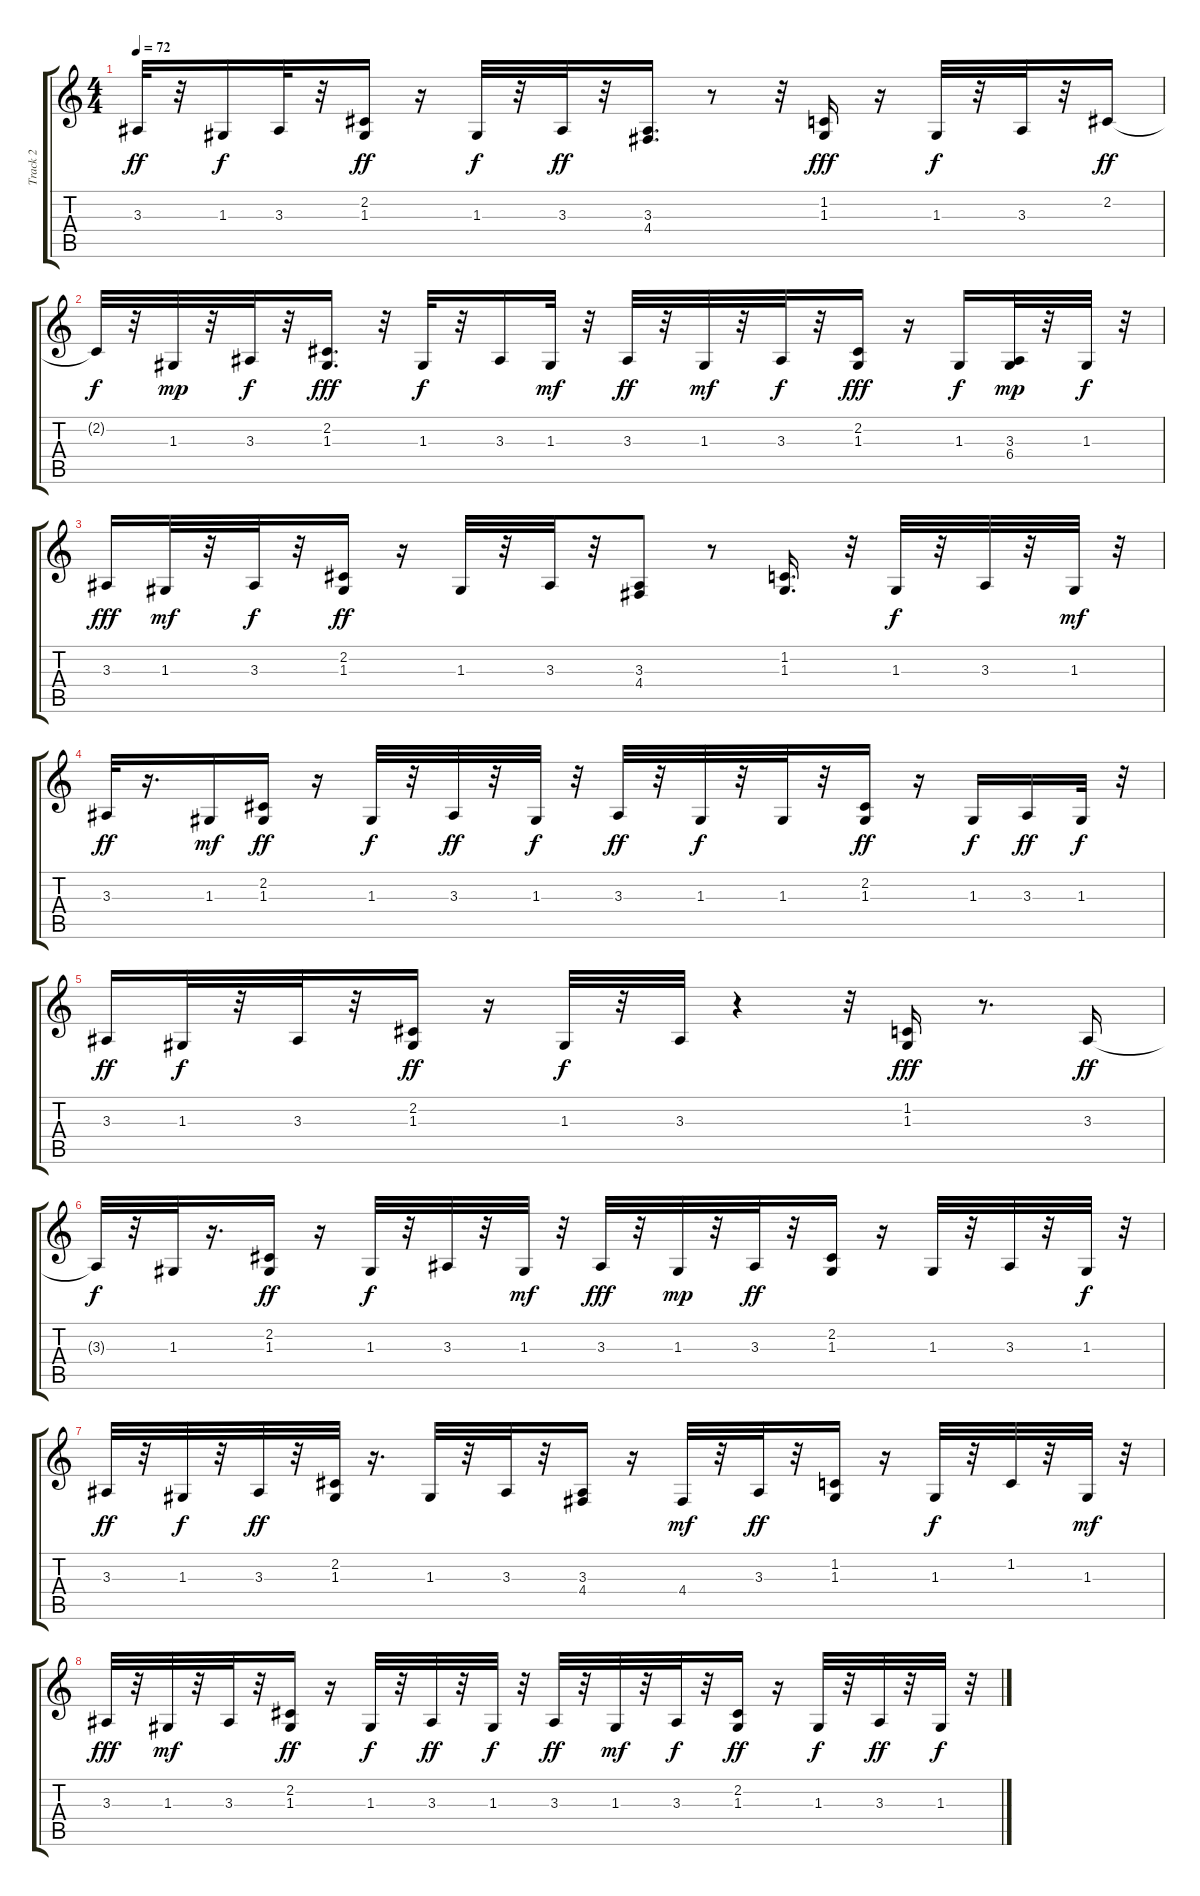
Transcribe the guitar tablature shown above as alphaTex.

\track ("Track 2" "Track 2") {instrument fx1rain}
\staff {score tabs}
\tuning (E4 B3 G3 D3 A2 E2) {hide}
\ts (4 4)
\tempo 72
\clef g2
\ks c
3.3.32{dy ff} r.32 1.3.16{dy f} 3.3.32 r.32 (2.2 1.3).16{dy ff} r.16 1.3.32{dy f} r.32 3.3.32{dy ff} r.32 (3.3 4.4).16{d} r.8 r.32 (1.2 1.3).16{dy fff} r.16 1.3.32{dy f} r.32 3.3.32 r.32 2.2.16{dy ff} |
2.2{t}.32{dy f} r.32 1.3.32{dy mp} r.32 3.3.32{dy f} r.32 (2.2 1.3).16{d dy fff} r.32 1.3.32{dy f} r.32 3.3.16 1.3.32{dy mf} r.32 3.3.32{dy ff} r.32 1.3.32{dy mf} r.32 3.3.32{dy f} r.32 (2.2 1.3).16{dy fff} r.16 1.3.16{dy f} (3.3 6.4).32{dy mp} r.32 1.3.32{dy f} r.32 |
3.3.16{dy fff} 1.3.32{dy mf} r.32 3.3.32{dy f} r.32 (2.2 1.3).16{dy ff} r.16 1.3.32 r.32 3.3.32 r.32 (3.3 4.4).8 r.8 (1.2 1.3).16{d} r.32 1.3.32{dy f} r.32 3.3.32 r.32 1.3.32{dy mf} r.32 |
3.3.32{dy ff} r.16{d} 1.3.16{dy mf} (2.2 1.3).16{dy ff} r.16 1.3.32{dy f} r.32 3.3.32{dy ff} r.32 1.3.32{dy f} r.32 3.3.32{dy ff} r.32 1.3.32{dy f} r.32 1.3.32 r.32 (2.2 1.3).16{dy ff} r.16 1.3.16{dy f} 3.3.16{dy ff} 1.3.32{dy f} r.32 |
3.3.16{dy ff} 1.3.32{dy f} r.32 3.3.32 r.32 (2.2 1.3).16{dy ff} r.16 1.3.32{dy f} r.32 3.3.32 r.4 r.32 (1.2 1.3).16{dy fff} r.8{d} 3.3.16{dy ff} |
3.3{t}.32{dy f} r.32 1.3.32 r.16{d} (2.2 1.3).16{dy ff} r.16 1.3.32{dy f} r.32 3.3.32 r.32 1.3.32{dy mf} r.32 3.3.32{dy fff} r.32 1.3.32{dy mp} r.32 3.3.32{dy ff} r.32 (2.2 1.3).16 r.16 1.3.32 r.32 3.3.32 r.32 1.3.32{dy f} r.32 |
3.3.32{dy ff} r.32 1.3.32{dy f} r.32 3.3.32{dy ff} r.32 (2.2 1.3).32 r.16{d} 1.3.32 r.32 3.3.32 r.32 (3.3 4.4).16 r.16 4.4.32{dy mf} r.32 3.3.32{dy ff} r.32 (1.2 1.3).16 r.16 1.3.32{dy f} r.32 1.2.32 r.32 1.3.32{dy mf} r.32 |
3.3.32{dy fff} r.32 1.3.32{dy mf} r.32 3.3.32 r.32 (2.2 1.3).16{dy ff} r.16 1.3.32{dy f} r.32 3.3.32{dy ff} r.32 1.3.32{dy f} r.32 3.3.32{dy ff} r.32 1.3.32{dy mf} r.32 3.3.32{dy f} r.32 (2.2 1.3).16{dy ff} r.16 1.3.32{dy f} r.32 3.3.32{dy ff} r.32 1.3.32{dy f} r.32
